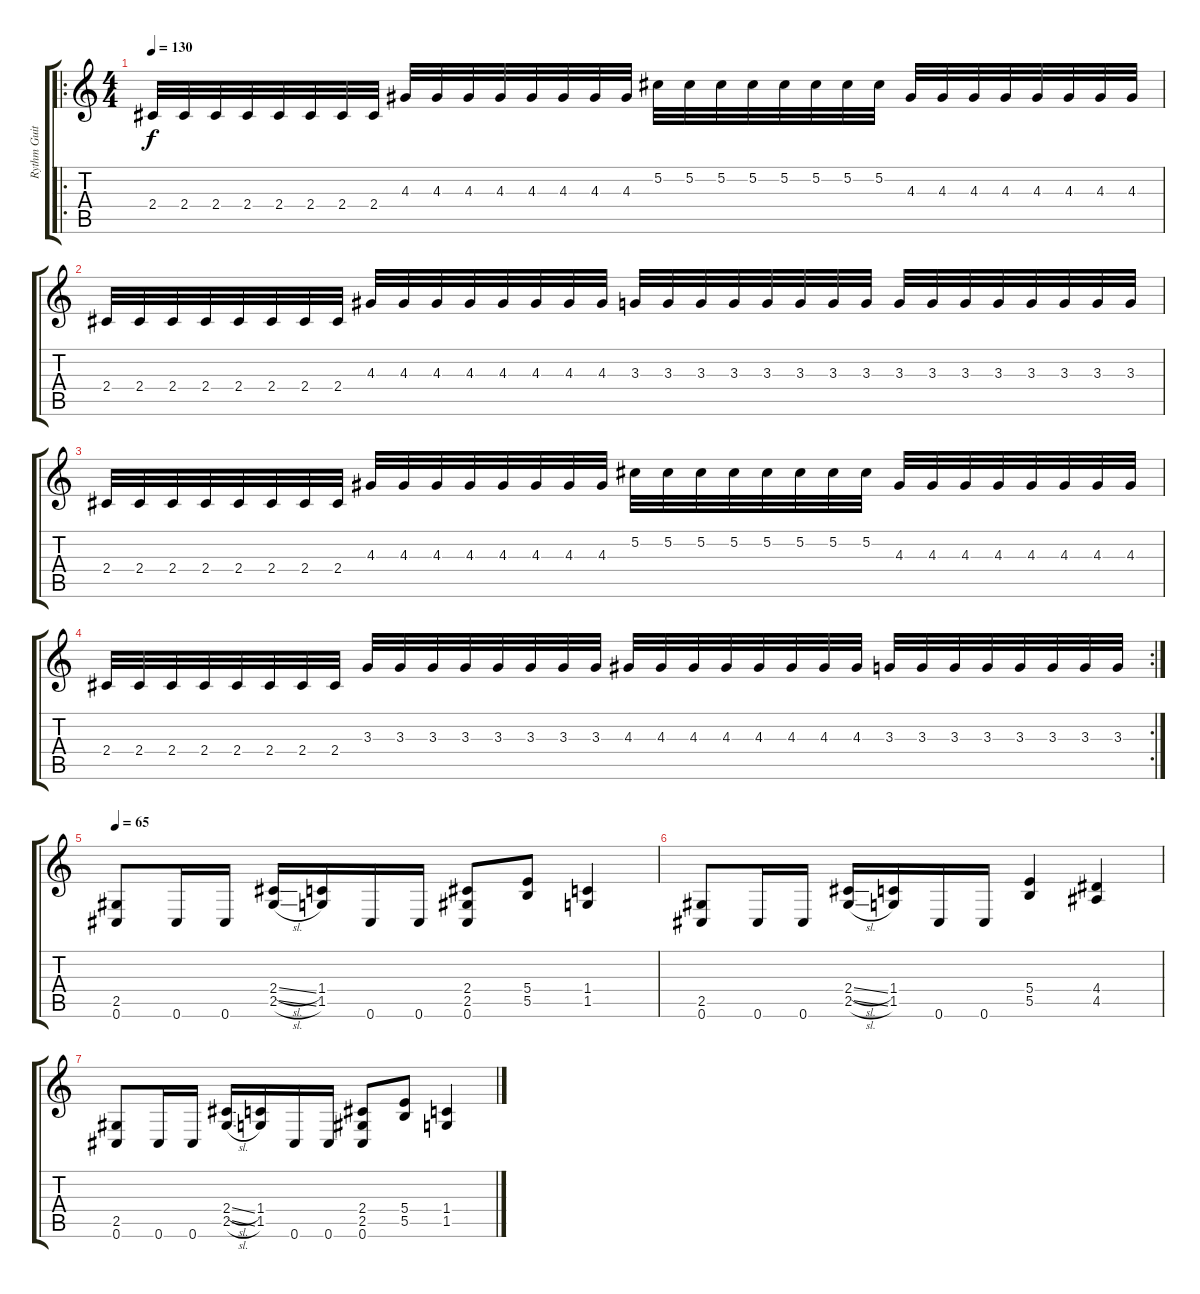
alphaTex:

\track ("Rythm Guitar" "Rythm Guit") {instrument distortionguitar}
\staff {score tabs}
\tuning (Db4 Ab3 E3 B2 Gb2 Db2) {hide}
\ro
\ts (4 4)
\tempo 130
\clef g2
\ks c
2.4.32{dy f} 2.4.32 2.4.32 2.4.32 2.4.32 2.4.32 2.4.32 2.4.32 4.3.32 4.3.32 4.3.32 4.3.32 4.3.32 4.3.32 4.3.32 4.3.32 5.2.32 5.2.32 5.2.32 5.2.32 5.2.32 5.2.32 5.2.32 5.2.32 4.3.32 4.3.32 4.3.32 4.3.32 4.3.32 4.3.32 4.3.32 4.3.32 |
2.4.32 2.4.32 2.4.32 2.4.32 2.4.32 2.4.32 2.4.32 2.4.32 4.3.32 4.3.32 4.3.32 4.3.32 4.3.32 4.3.32 4.3.32 4.3.32 3.3.32 3.3.32 3.3.32 3.3.32 3.3.32 3.3.32 3.3.32 3.3.32 3.3.32 3.3.32 3.3.32 3.3.32 3.3.32 3.3.32 3.3.32 3.3.32 |
2.4.32 2.4.32 2.4.32 2.4.32 2.4.32 2.4.32 2.4.32 2.4.32 4.3.32 4.3.32 4.3.32 4.3.32 4.3.32 4.3.32 4.3.32 4.3.32 5.2.32 5.2.32 5.2.32 5.2.32 5.2.32 5.2.32 5.2.32 5.2.32 4.3.32 4.3.32 4.3.32 4.3.32 4.3.32 4.3.32 4.3.32 4.3.32 |
\rc 2
2.4.32 2.4.32 2.4.32 2.4.32 2.4.32 2.4.32 2.4.32 2.4.32 3.3.32 3.3.32 3.3.32 3.3.32 3.3.32 3.3.32 3.3.32 3.3.32 4.3.32 4.3.32 4.3.32 4.3.32 4.3.32 4.3.32 4.3.32 4.3.32 3.3.32 3.3.32 3.3.32 3.3.32 3.3.32 3.3.32 3.3.32 3.3.32 |
\tempo 65
(2.5 0.6).8 0.6.16 0.6.16 (2.4{sl} 2.5{sl}).16 (1.4 1.5).16 0.6.16 0.6.16 (2.4 2.5 0.6).8 (5.4 5.5).8 (1.4 1.5).4 |
(2.5 0.6).8 0.6.16 0.6.16 (2.4{sl} 2.5{sl}).16 (1.4 1.5).16 0.6.16 0.6.16 (5.4 5.5).4 (4.4 4.5).4 |
(2.5 0.6).8 0.6.16 0.6.16 (2.4{sl} 2.5{sl}).16 (1.4 1.5).16 0.6.16 0.6.16 (2.4 2.5 0.6).8 (5.4 5.5).8 (1.4 1.5).4
